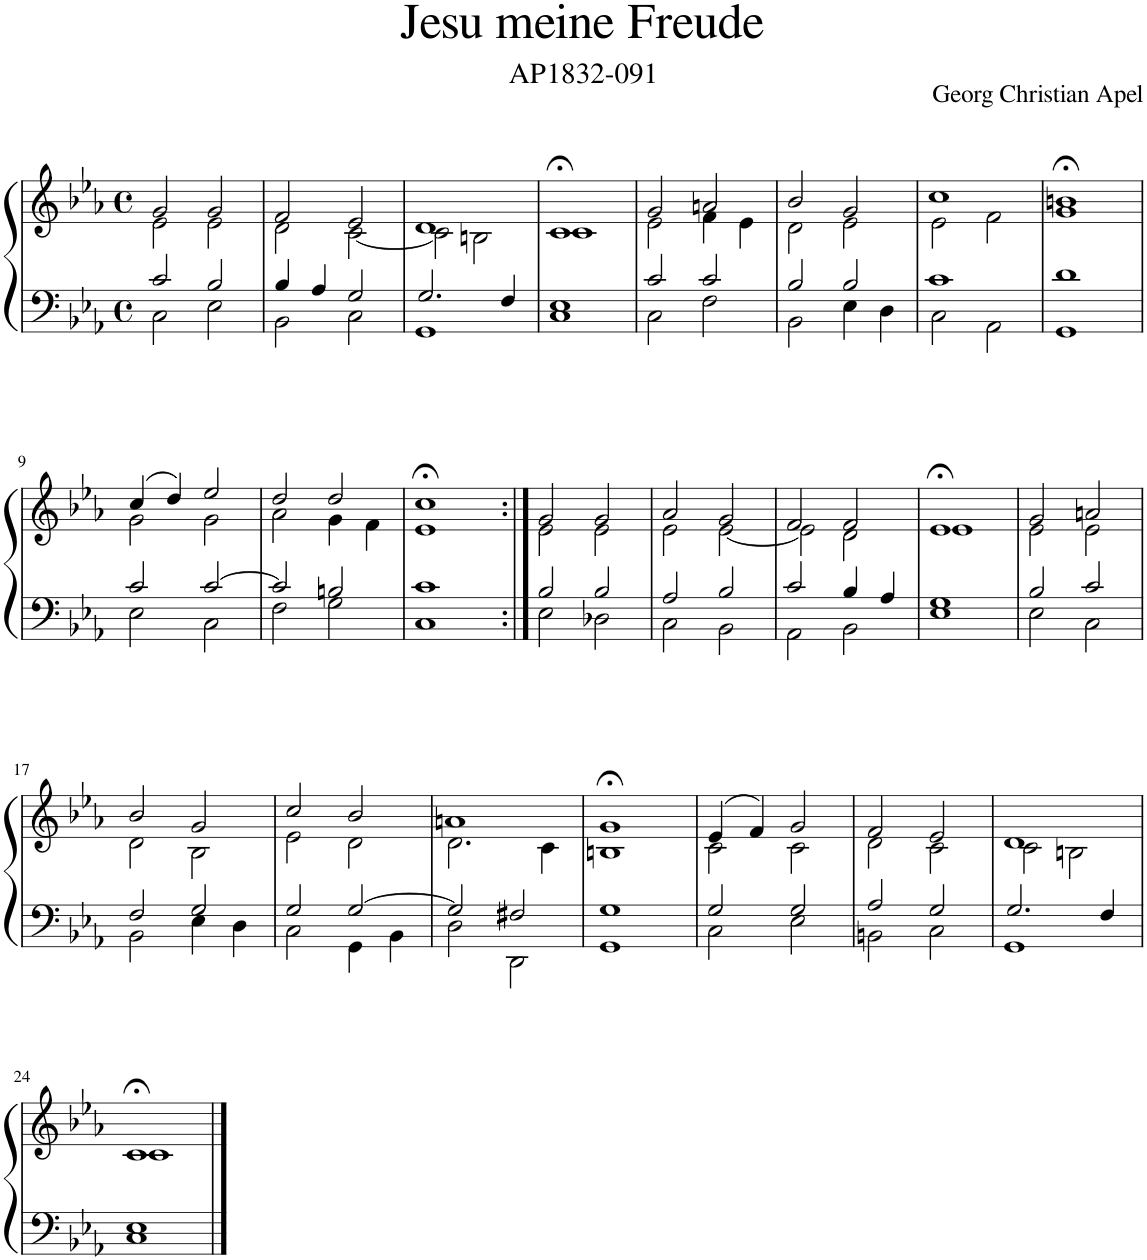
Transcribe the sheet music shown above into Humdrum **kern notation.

**kern	**kern
*part1	*part1
*staff2	*staff1
*I"Piano	*
*I'Pno.	*
*clefF4	*clefG2
*k[b-e-a-]	*k[b-e-a-]
*M4/4	*M4/4
*met(c)	*met(c)
=1	=1
*^	*^
2c/	2C\	2g/	2e-\
2B-/	2E-\	2g/	2e-\
=2	=2	=2	=2
4B-/	2BB-\	2f/	2d\
4A-/	.	.	.
2G/	2C\	2e-/	[2c\
=3	=3	=3	=3
2.G/	1GG	1d	2c\]
.	.	.	2Bn\
4F/	.	.	.
=4	=4	=4	=4
1E-	1C	1c;<	1c
=5	=5	=5	=5
2c/	2C\	2g/	2e-\
2c/	2F\	2an/	4f\
.	.	.	4e-\
=6	=6	=6	=6
2B-/	2BB-\	2b-/	2d\
2B-/	4E-\	2g/	2e-\
.	4D\	.	.
=7	=7	=7	=7
1c	2C\	1cc	2e-\
.	2AA-\	.	2f\
=8	=8	=8	=8
1d	1GG	1bn;<	1g
!!LO:LB:g=z	!!
=9	=9	=9	=9
2c/	2E-\	(4cc/	2g\
.	.	4dd/)	.
[2c/	2C\	2ee-/	2g\
=10	=10	=10	=10
2c/]	2F\	2dd/	2a-\
2Bn/	2G\	2dd/	4g\
.	.	.	4f\
=11	=11	=11	=11
1c	1C	1cc;<	1e-
=12:|!	=12:|!	=12:|!	=12:|!
2B-/	2E-\	2g/	2e-\
2B-/	2D-X\	2g/	2e-\
=13	=13	=13	=13
2A-/	2C\	2a-/	2e-\
2B-/	2BB-\	2g/	[2e-\
=14	=14	=14	=14
2c/	2AA-\	2f/	2e-\]
4B-/	2BB-\	2f/	2d\
4A-/	.	.	.
=15	=15	=15	=15
1G	1E-	1e-;<	1e-
=16	=16	=16	=16
2B-/	2E-\	2g/	2e-\
2c/	2C\	2an/	2e-\
!!LO:LB:g=z	!!
=17	=17	=17	=17
2F/	2BB-\	2b-/	2d\
2G/	4E-\	2g/	2B-\
.	4D\	.	.
=18	=18	=18	=18
2G/	2C\	2cc/	2e-\
[2G/	4GG\	2b-/	2d\
.	4BB-\	.	.
=19	=19	=19	=19
2G/]	2D\	1an	2.d\
2F#X/	2DD\	.	.
.	.	.	4c\
=20	=20	=20	=20
1G	1GG	1g;<	1Bn
=21	=21	=21	=21
2G/	2C\	(4e-/	2c\
.	.	4f/)	.
2G/	2E-\	2g/	2c\
=22	=22	=22	=22
2A-/	2BBn\	2f/	2d\
2G/	2C\	2e-/	2c\
=23	=23	=23	=23
2.G/	1GG	1d	2c\
.	.	.	2Bn\
4F/	.	.	.
!!LO:LB:g=z	!!
=24	=24	=24	=24
1E-	1C	1c;<	1c
*v	*v	*	*
*	*v	*v
==	==
*-	*-
